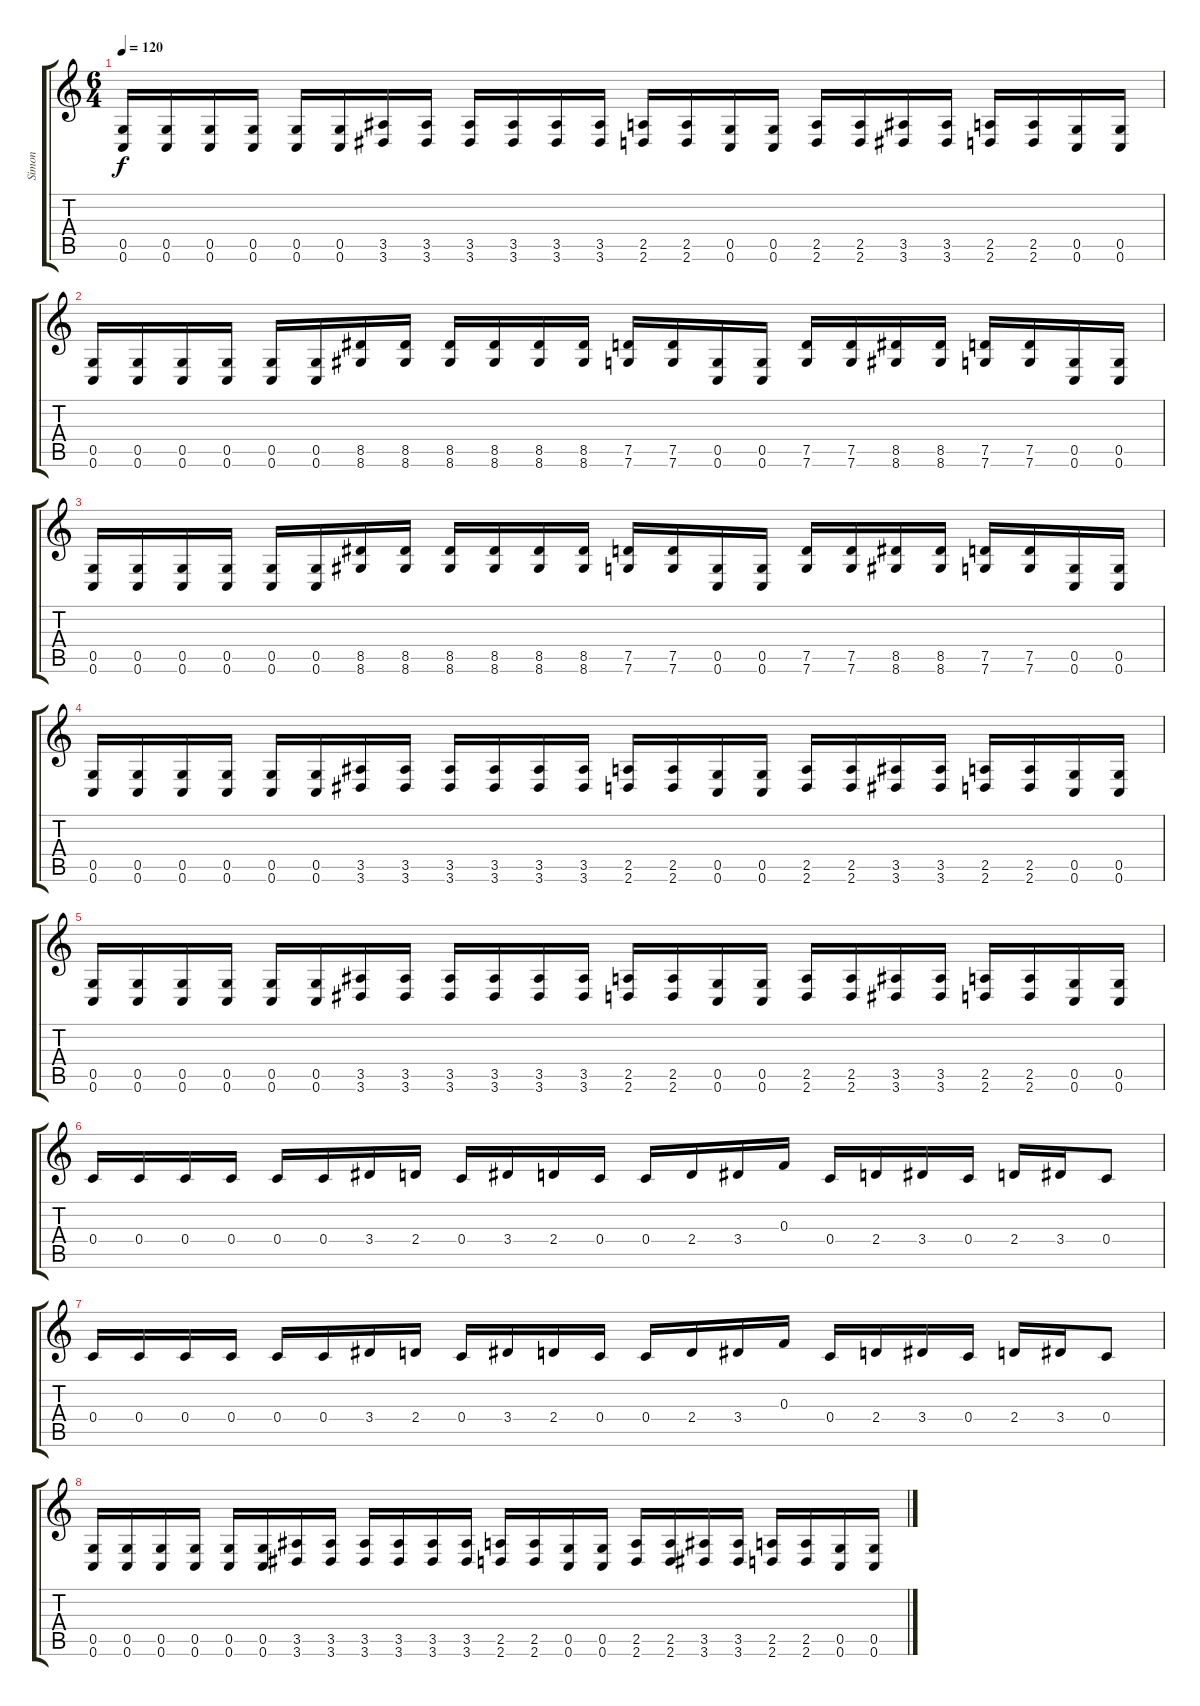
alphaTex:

\track ("Simon" "Simon") {instrument distortionguitar}
\staff {score tabs}
\tuning (D4 A3 F3 C3 G2 C2) {hide}
\ts (6 4)
\tempo 120
\clef g2
\ks c
(0.5 0.6).16{dy f} (0.5 0.6).16 (0.5 0.6).16 (0.5 0.6).16 (0.5 0.6).16 (0.5 0.6).16 (3.5 3.6).16 (3.5 3.6).16 (3.5 3.6).16 (3.5 3.6).16 (3.5 3.6).16 (3.5 3.6).16 (2.5 2.6).16 (2.5 2.6).16 (0.5 0.6).16 (0.5 0.6).16 (2.5 2.6).16 (2.5 2.6).16 (3.5 3.6).16 (3.5 3.6).16 (2.5 2.6).16 (2.5 2.6).16 (0.5 0.6).16 (0.5 0.6).16 |
(0.5 0.6).16 (0.5 0.6).16 (0.5 0.6).16 (0.5 0.6).16 (0.5 0.6).16 (0.5 0.6).16 (8.5 8.6).16 (8.5 8.6).16 (8.5 8.6).16 (8.5 8.6).16 (8.5 8.6).16 (8.5 8.6).16 (7.5 7.6).16 (7.5 7.6).16 (0.5 0.6).16 (0.5 0.6).16 (7.5 7.6).16 (7.5 7.6).16 (8.5 8.6).16 (8.5 8.6).16 (7.5 7.6).16 (7.5 7.6).16 (0.5 0.6).16 (0.5 0.6).16 |
(0.5 0.6).16 (0.5 0.6).16 (0.5 0.6).16 (0.5 0.6).16 (0.5 0.6).16 (0.5 0.6).16 (8.5 8.6).16 (8.5 8.6).16 (8.5 8.6).16 (8.5 8.6).16 (8.5 8.6).16 (8.5 8.6).16 (7.5 7.6).16 (7.5 7.6).16 (0.5 0.6).16 (0.5 0.6).16 (7.5 7.6).16 (7.5 7.6).16 (8.5 8.6).16 (8.5 8.6).16 (7.5 7.6).16 (7.5 7.6).16 (0.5 0.6).16 (0.5 0.6).16 |
(0.5 0.6).16 (0.5 0.6).16 (0.5 0.6).16 (0.5 0.6).16 (0.5 0.6).16 (0.5 0.6).16 (3.5 3.6).16 (3.5 3.6).16 (3.5 3.6).16 (3.5 3.6).16 (3.5 3.6).16 (3.5 3.6).16 (2.5 2.6).16 (2.5 2.6).16 (0.5 0.6).16 (0.5 0.6).16 (2.5 2.6).16 (2.5 2.6).16 (3.5 3.6).16 (3.5 3.6).16 (2.5 2.6).16 (2.5 2.6).16 (0.5 0.6).16 (0.5 0.6).16 |
(0.5 0.6).16 (0.5 0.6).16 (0.5 0.6).16 (0.5 0.6).16 (0.5 0.6).16 (0.5 0.6).16 (3.5 3.6).16 (3.5 3.6).16 (3.5 3.6).16 (3.5 3.6).16 (3.5 3.6).16 (3.5 3.6).16 (2.5 2.6).16 (2.5 2.6).16 (0.5 0.6).16 (0.5 0.6).16 (2.5 2.6).16 (2.5 2.6).16 (3.5 3.6).16 (3.5 3.6).16 (2.5 2.6).16 (2.5 2.6).16 (0.5 0.6).16 (0.5 0.6).16 |
0.4.16{volume 16} 0.4.16 0.4.16 0.4.16 0.4.16 0.4.16 3.4.16 2.4.16 0.4.16 3.4.16 2.4.16 0.4.16 0.4.16 2.4.16 3.4.16 0.3.16 0.4.16 2.4.16 3.4.16 0.4.16 2.4.16 3.4.16 0.4.8 |
0.4.16 0.4.16 0.4.16 0.4.16 0.4.16 0.4.16 3.4.16 2.4.16 0.4.16 3.4.16 2.4.16 0.4.16 0.4.16 2.4.16 3.4.16 0.3.16 0.4.16 2.4.16 3.4.16 0.4.16 2.4.16 3.4.16 0.4.8 |
(0.5 0.6).16{volume 13} (0.5 0.6).16 (0.5 0.6).16 (0.5 0.6).16 (0.5 0.6).16 (0.5 0.6).16 (3.5 3.6).16 (3.5 3.6).16 (3.5 3.6).16 (3.5 3.6).16 (3.5 3.6).16 (3.5 3.6).16 (2.5 2.6).16 (2.5 2.6).16 (0.5 0.6).16 (0.5 0.6).16 (2.5 2.6).16 (2.5 2.6).16 (3.5 3.6).16 (3.5 3.6).16 (2.5 2.6).16 (2.5 2.6).16 (0.5 0.6).16 (0.5 0.6).16
